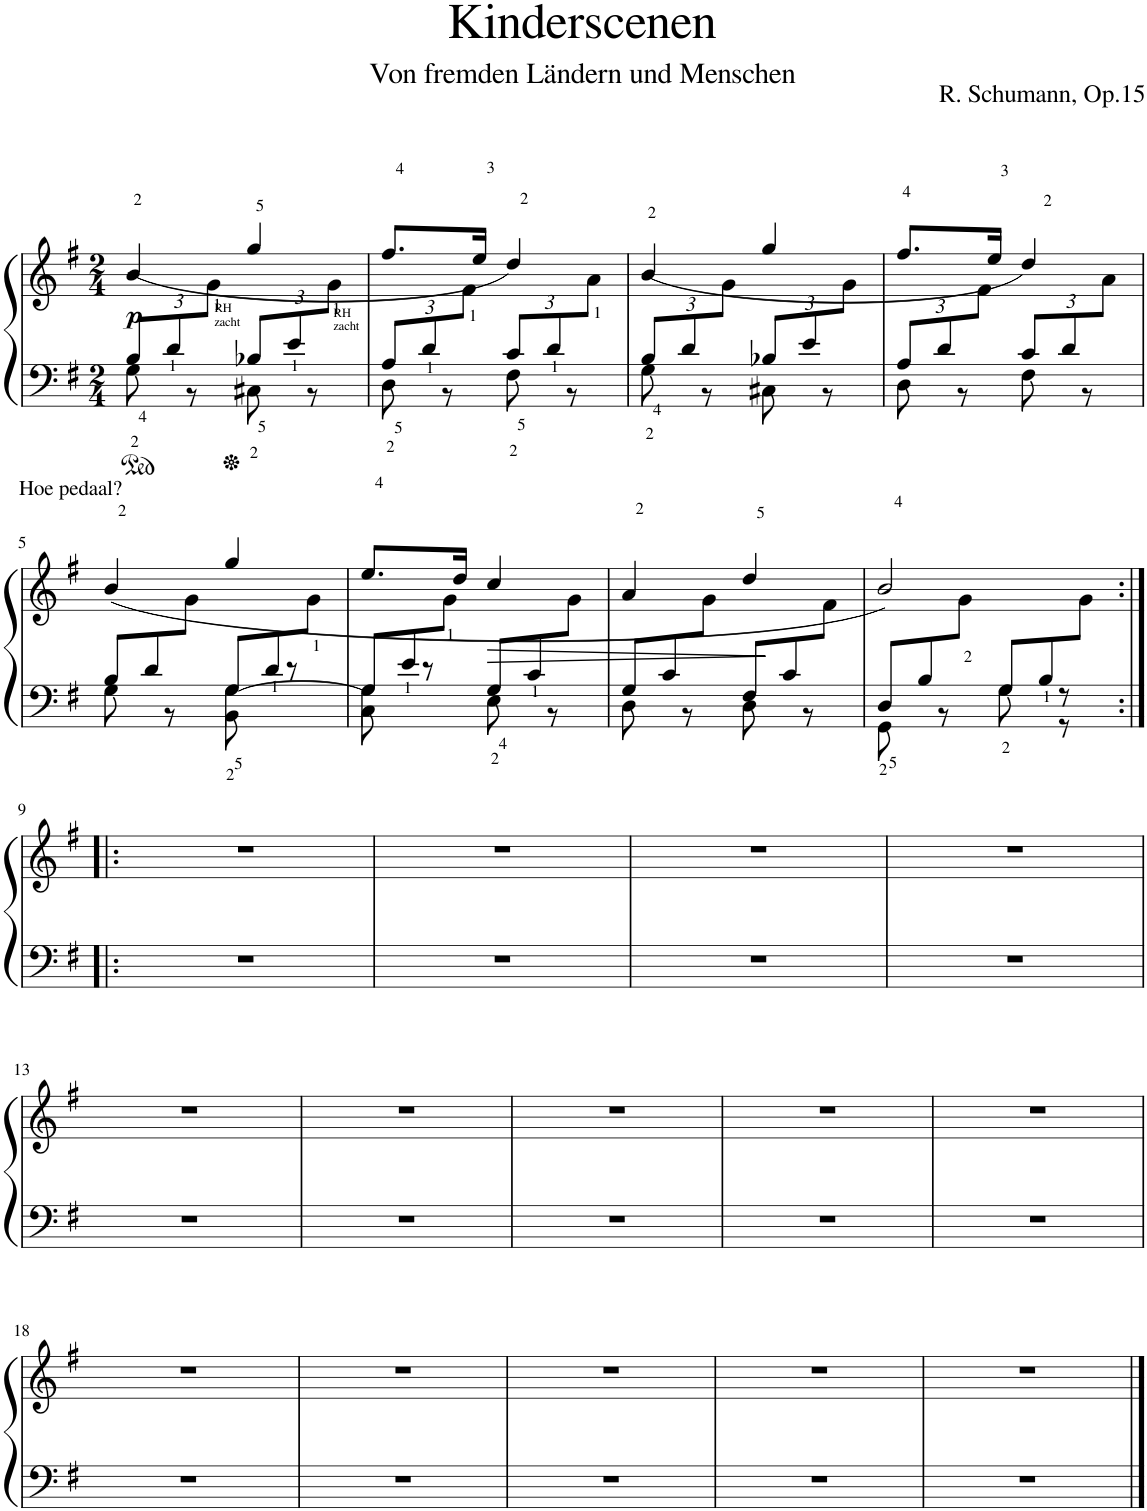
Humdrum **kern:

**kern	**kern	**dynam
*part1	*part1	*part1
*staff2	*staff1	*staff1/2
*I"Piano	*	*
*I'Pno.	*	*
*clefF4	*clefG2	*
*k[f#]	*k[f#]	*
*M2/4	*M2/4	*
*ped	*	*
*Xbrackettup	*	*
=1	=1	=1
*^	*^	*
!LO:TX:b:t=Hoe pedaal?	!	!	!	!
!	!	!	!	!LO:DY:b
12B</L	8G<\	(4b/	6ryy	p
12d/	.	.	.	.
.	8r	.	.	.
!LO:TX:a:t=RH	!	!	!	!
!LO:TX:a:t=zacht	!	!	!	!
12ryy	.	.	12g\J	.
12B-X</L	8C#X<\	4gg/	6ryy	.
12e/	.	.	.	.
.	8r	.	.	.
!LO:TX:a:t=RH	!	!	!	!
!LO:TX:a:t=zacht	!	!	!	!
12ryy	.	.	12g\J	.
=2	=2	=2	=2	=2
*	*	*Xped	*	*
12A</L	8D<\	8.ff#/L	6ryy	.
12d/	.	.	.	.
.	8r	.	.	.
12ryy	.	.	12f#\J	.
.	.	16ee/Jk	.	.
12c</L	8F#<\	4dd/)	6ryy	.
12d/	.	.	.	.
.	8r	.	.	.
12ryy	.	.	12a\J	.
=3	=3	=3	=3	=3
12B</L	8G<\	(4b/	6ryy	.
12d/	.	.	.	.
.	8r	.	.	.
12ryy	.	.	12g\J	.
12B-X/L	8C#X\	4gg/	6ryy	.
12e/	.	.	.	.
.	8r	.	.	.
12ryy	.	.	12g\J	.
=4	=4	=4	=4	=4
12A/L	8D\	8.ff#/L	6ryy	.
12d/	.	.	.	.
.	8r	.	.	.
12ryy	.	.	12f#\J	.
.	.	16ee/Jk	.	.
12c/L	8F#\	4dd/)	6ryy	.
12d/	.	.	.	.
.	8r	.	.	.
12ryy	.	.	12a\J	.
!!LO:LB:g=z	!!
=5	=5	=5	=5	=5
*	*^	*	*	*
12B/L	8G\	4ryy	(4b/	6ryy	.
12d/	.	.	.	.	.
.	8r	.	.	.	.
12ryy	.	.	.	12g\J	.
[12G</L	8BB<\	4G\	4gg/	6ryy	.
12d/	.	.	.	.	.
.	8r	.	.	.	.
12ryy	.	.	.	12g<\J	.
=6	=6	=6	=6	=6	=6
12G/L]	8C\	4G\	8.ee/L	6ryy	.
12e/	.	.	.	.	.
.	8r	.	.	.	.
12ryy	.	.	.	12g\J	.
.	.	.	16dd/Jk	.	.
!	!	!	!	!	!LO:HP:b
12G</L	8E<\	4ryy	4cc/	6ryy	>
12c/	.	.	.	.	.
.	8r	.	.	.	.
12ryy	.	.	.	12g\J	.
*v	*v	*v	*	*	*
*	*v	*v	*
.	.	]
=7	=7	=7
*^	*^	*
12G/L	8D\	4a/	6ryy	.
12c/	.	.	.	.
.	8r	.	.	.
12ryy	.	.	12g\J	.
12F#/L	8D\	4dd/	6ryy	.
12c/	.	.	.	.
.	8r	.	.	.
12ryy	.	.	12f#\J	.
=8	=8	=8	=8	=8
*	*^	*	*	*
12D</L	8GG<\	4ryy	2b/)	6ryy	.
12B/	.	.	.	.	.
.	8r	.	.	.	.
12ryy	.	.	.	12g<\J	.
12G</L	8ryy	8G\	.	6ryy	.
12B/	.	.	.	.	.
.	8r	8r	.	.	.
12ryy	.	.	.	12g\J	.
*v	*v	*v	*	*	*
*	*v	*v	*
!!LO:LB:g=z
=9:|!|:	=9:|!|:	=9:|!|:
2r	2r	.
=10	=10	=10
2r	2r	.
=11	=11	=11
2r	2r	.
=12	=12	=12
2r	2r	.
!!LO:LB:g=z
=13	=13	=13
2r	2r	.
=14	=14	=14
2r	2r	.
=15	=15	=15
2r	2r	.
=16	=16	=16
2r	2r	.
=17	=17	=17
2r	2r	.
!!LO:LB:g=z
=18	=18	=18
2r	2r	.
=19	=19	=19
2r	2r	.
=20	=20	=20
2r	2r	.
=21	=21	=21
2r	2r	.
=22	=22	=22
2r	2r	.
==	==	==
*-	*-	*-
